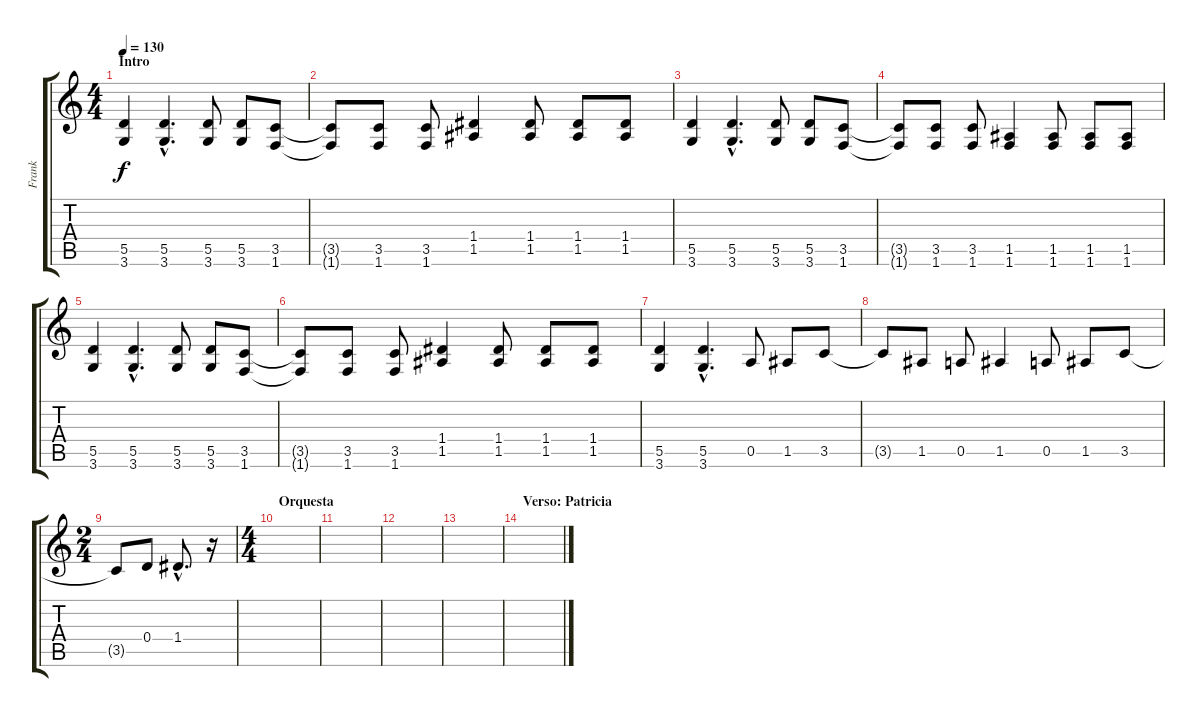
\track ("Frank" "Frank") {instrument distortionguitar}
\staff {score tabs}
\tuning (E4 B3 G3 D3 A2 E2) {hide}
\ts (4 4)
\section ("" "Intro")
\tempo 130
\clef g2
\ks c
(5.5 3.6).4{dy f volume 12} (5.5{hac} 3.6{hac}).4{d} (5.5 3.6).8 (5.5 3.6).8 (3.5 1.6).8 |
(3.5{t} 1.6{t}).8 (3.5 1.6).8 (3.5 1.6).8 (1.4 1.5).4 (1.4 1.5).8 (1.4 1.5).8 (1.4 1.5).8 |
(5.5 3.6).4 (5.5{hac} 3.6{hac}).4{d} (5.5 3.6).8 (5.5 3.6).8 (3.5 1.6).8 |
(3.5{t} 1.6{t}).8 (3.5 1.6).8 (3.5 1.6).8 (1.5 1.6).4 (1.5 1.6).8 (1.5 1.6).8 (1.5 1.6).8 |
(5.5 3.6).4 (5.5{hac} 3.6{hac}).4{d} (5.5 3.6).8 (5.5 3.6).8 (3.5 1.6).8 |
(3.5{t} 1.6{t}).8 (3.5 1.6).8 (3.5 1.6).8 (1.4 1.5).4 (1.4 1.5).8 (1.4 1.5).8 (1.4 1.5).8 |
(5.5 3.6).4 (5.5{hac} 3.6{hac}).4{d} 0.5.8 1.5.8 3.5.8 |
3.5{t}.8 1.5.8 0.5.8 1.5.4 0.5.8 1.5.8 3.5.8 |
\ts (2 4)
3.5{t}.8 0.4.8 1.4{hac}.8{d} r.16 |
\ts (4 4)
\section ("" "Orquesta")
|
|
|
|
\section ("" "Verso: Patricia")
